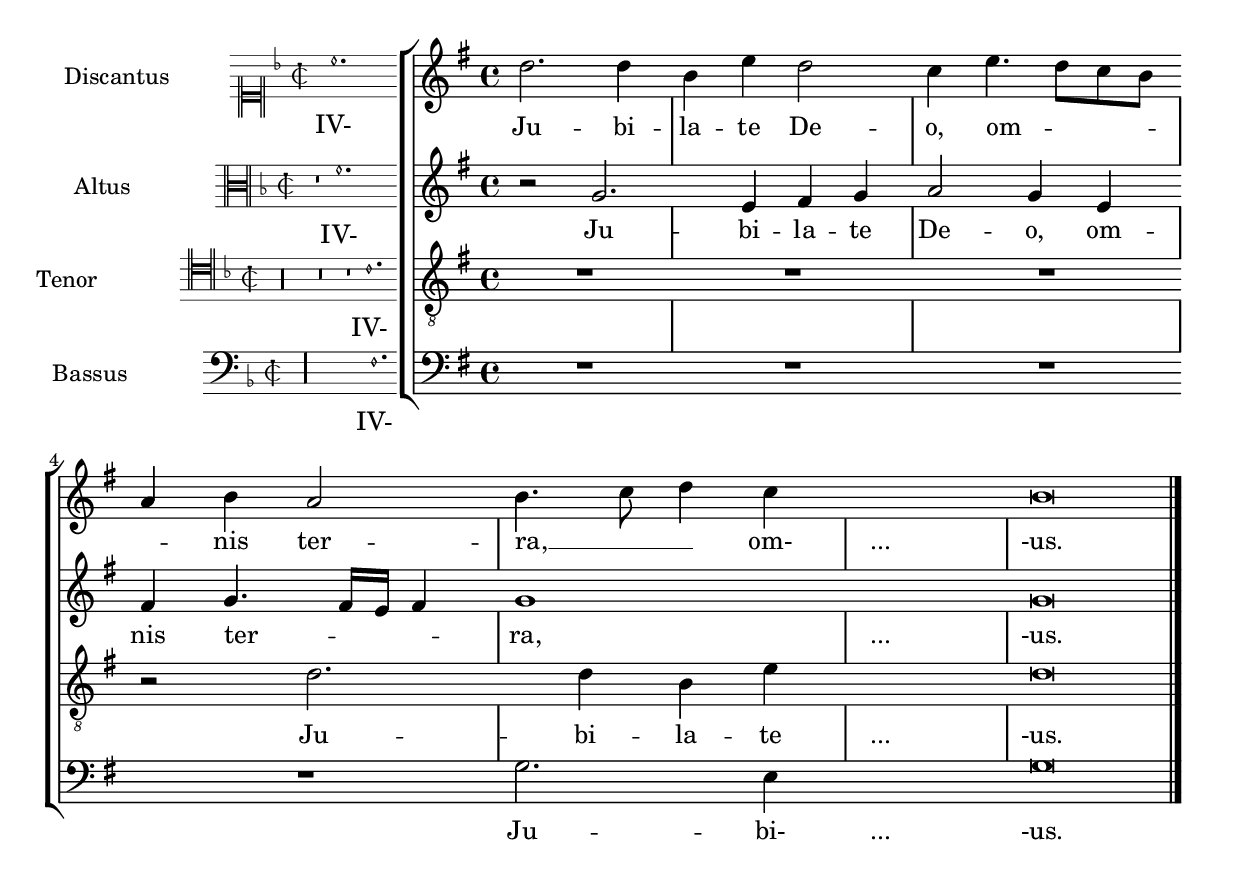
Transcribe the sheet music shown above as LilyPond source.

% Do not edit this file; it is automatically
% generated from Documentation/snippets/new
% This file is in the public domain.
%% Note: this file works from version 2.13.4
\version "2.13.20"

\header {
%% Translation of GIT committish: 5a7301fc350ffc3ab5bd3a2084c91666c9e9a549
  texidoces = "
Los «incipit» se pueden escribir utilizando el grob del nombre del
instruemento, pero manteniendo independientes las definiciones del
nombre del instrumento y del incipit."

 doctitlees = "Incipit"

  lsrtags = "staff-notation, ancient-notation"
  texidoc = "
Incipits can be added using the instrument name grob, but keeping
separate the instrument name definition and the incipit definition.
"
  doctitle = "Incipit"
} % begin verbatim


incipit =
#(define-music-function (parser location incipit-music) (ly:music?)
  #{
    \once \override Staff.InstrumentName #'self-alignment-X = #RIGHT
    \once \override Staff.InstrumentName #'self-alignment-Y = #UP
    \once \override Staff.InstrumentName #'Y-offset =
      #(lambda (grob)
         (+ 4 (system-start-text::calc-y-offset grob)))
    \once \override Staff.InstrumentName #'padding = #0.3
    \once \override Staff.InstrumentName #'stencil =
      #(lambda (grob)
         (let* ((instrument-name (ly:grob-property grob 'long-text))
                (layout (ly:output-def-clone (ly:grob-layout grob)))
                (music (make-sequential-music
                        (list (context-spec-music
                               (make-sequential-music
                                (list (make-property-set
                                       'instrumentName instrument-name)
                                      (make-grob-property-set
                                       'VerticalAxisGroup
                                       'Y-extent '(-4 . 4))))
                               'MensuralStaff)
                              $incipit-music)))
                (score (ly:make-score music))
                (mm (ly:output-def-lookup layout 'mm))
                (indent (ly:output-def-lookup layout 'indent))
                (width (ly:output-def-lookup layout 'incipit-width))
                (incipit-width (if (number? width)
                                   (* width mm)
                                   (* indent 0.5))))

           (ly:output-def-set-variable! layout 'indent (- indent
                                                          incipit-width))
           (ly:output-def-set-variable! layout 'line-width indent)
           (ly:output-def-set-variable! layout 'ragged-right #f)
           (ly:output-def-set-variable! layout 'ragged-last #f)
           (ly:output-def-set-variable! layout 'system-count 1)
           (ly:score-add-output-def! score layout)
           (ly:grob-set-property! grob 'long-text
                                  (markup #:score score))
           (system-start-text::print grob)))
  #})

%%%%%%%%%%%%%%%%%%%%%%%%%

global = {
  \set Score.skipBars = ##t
  \key g \major
  \time 4/4

  % the actual music
  \skip 1*8

  % let finis bar go through all staves
  \override Staff.BarLine #'transparent = ##f

  % finis bar
  \bar "|."
}

discantusIncipit = <<
  \new MensuralVoice = "discantusIncipit" <<
    \repeat unfold 9 { s1 \noBreak }
    {
      \clef "neomensural-c1"
      \key f \major
      \time 2/2
      c''1.
    }
  >>
  \new Lyrics \lyricsto discantusIncipit { IV- }
>>

discantusNotes = {
  \transpose c' c'' {
    \clef "treble"
    d'2. d'4 |
    b e' d'2 |
    c'4 e'4.( d'8 c' b |
    a4) b a2 |
    b4.( c'8 d'4) c'4 |
    \once \override NoteHead #'transparent = ##t
    c'1 |
    b\breve |
  }
}

discantusLyrics = \lyricmode {
  Ju -- bi -- |
  la -- te De -- |
  o, om --
  nis ter -- |
  ra, __ om- |
  "..." |
  -us. |
}

altusIncipit = <<
  \new MensuralVoice = "altusIncipit" <<
    \repeat unfold 9 { s1 \noBreak }
    {
      \clef "neomensural-c3"
      \key f \major
      \time 2/2
      r1 f'1.
    }
  >>
  \new Lyrics \lyricsto altusIncipit { IV- }
>>

altusNotes = {
  \transpose c' c'' {
    \clef "treble"
    % two measures
    r2 g2. e4 fis g |
    a2 g4 e |
    fis g4.( fis16 e fis4) |
    g1 |
    \once \override NoteHead #'transparent = ##t
    g1 |
    g\breve |
  }
}

altusLyrics = \lyricmode {
  % two measures
  Ju -- bi -- la -- te |
  De -- o, om -- |
  nis ter -- ra, |
  "..." |
  -us. |
}

tenorIncipit = <<
  \new MensuralVoice = "tenorIncipit" <<
    \repeat unfold 9 { s1 \noBreak }
    {
      \clef "neomensural-c4"
      \key f \major
      \time 2/2
      r\longa
      r\breve
      r1 c'1.
    }
  >>
  \new Lyrics \lyricsto tenorIncipit { IV- }
>>

tenorNotes = {
  \transpose c' c' {
    \clef "treble_8"
    R1 |
    R1 |
    R1 |
    % two measures
    r2 d'2. d'4 b e' |
    \once \override NoteHead #'transparent = ##t
    e'1 |
    d'\breve |
  }
}

tenorLyrics = \lyricmode {
  % two measures
  Ju -- bi -- la -- te |
  "..." |
  -us.
}

bassusIncipit = <<
  \new MensuralVoice = "bassusIncipit" <<
    \repeat unfold 9 { s1 \noBreak }
    {
      \clef "bass"
      \key f \major
      \time 2/2
      %% incipit
      r\maxima
      f1.
    }
  >>
  \new Lyrics \lyricsto bassusIncipit { IV- }
>>

bassusNotes = {
  \transpose c' c' {
    \clef "bass"
    R1 |
    R1 |
    R1 |
    R1 |
    g2. e4 |
    \once \override NoteHead #'transparent = ##t
    e1 |
    g\breve |
  }
}

bassusLyrics = \lyricmode {
  Ju -- bi- |
  "..." |
  -us.
}

\score {
  <<
    \new StaffGroup = choirStaff <<
      \new Voice = "discantusNotes" <<
        \global
        \set Staff.instrumentName = #"Discantus"
        \incipit \discantusIncipit
        \discantusNotes
      >>
      \new Lyrics = "discantusLyrics" \lyricsto discantusNotes { \discantusLyrics }
      \new Voice = "altusNotes" <<
        \global
        \set Staff.instrumentName = #"Altus"
        \incipit \altusIncipit
        \altusNotes
      >>
      \new Lyrics = "altusLyrics" \lyricsto altusNotes { \altusLyrics }
      \new Voice = "tenorNotes" <<
        \global
        \set Staff.instrumentName = #"Tenor"
        \incipit \tenorIncipit
        \tenorNotes
      >>
      \new Lyrics = "tenorLyrics" \lyricsto tenorNotes { \tenorLyrics }
      \new Voice = "bassusNotes" <<
        \global
        \set Staff.instrumentName = #"Bassus"
        \incipit \bassusIncipit
        \bassusNotes
      >>
      \new Lyrics = "bassusLyrics" \lyricsto bassusNotes { \bassusLyrics }
    >>
  >>
  \layout {
    \context {
      \Score
      %% no bar lines in staves or lyrics
      \override BarLine #'transparent = ##t
    }
    %% the next two instructions keep the lyrics between the bar lines
    \context {
      \Lyrics
      \consists "Bar_engraver"
      \consists "Separating_line_group_engraver"
    }
    \context {
      \Voice
      %% no slurs
      \override Slur #'transparent = ##t
      %% Comment in the below "\remove" command to allow line
      %% breaking also at those bar lines where a note overlaps
      %% into the next measure.  The command is commented out in this
      %% short example score, but especially for large scores, you
      %% will typically yield better line breaking and thus improve
      %% overall spacing if you comment in the following command.
      %%\remove "Forbid_line_break_engraver"
    }
    indent = 6\cm
    incipit-width = 4\cm
  }
}
